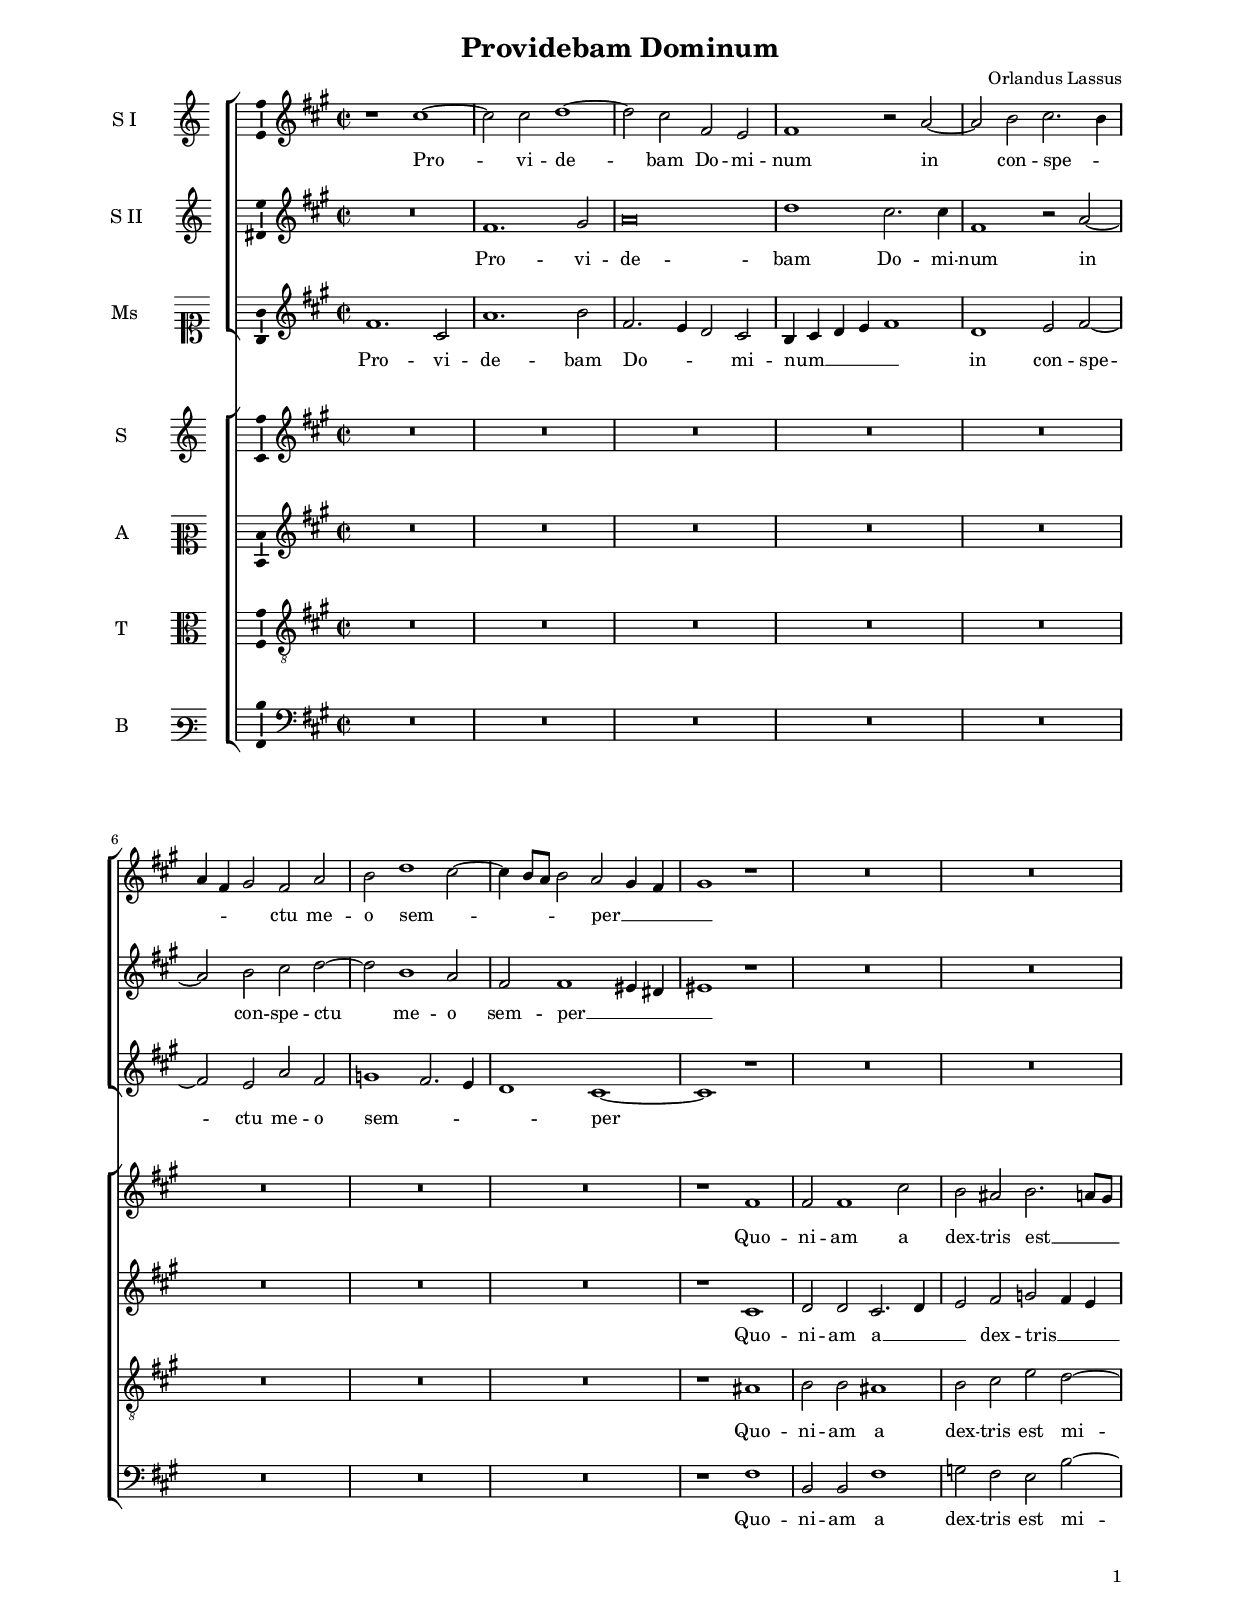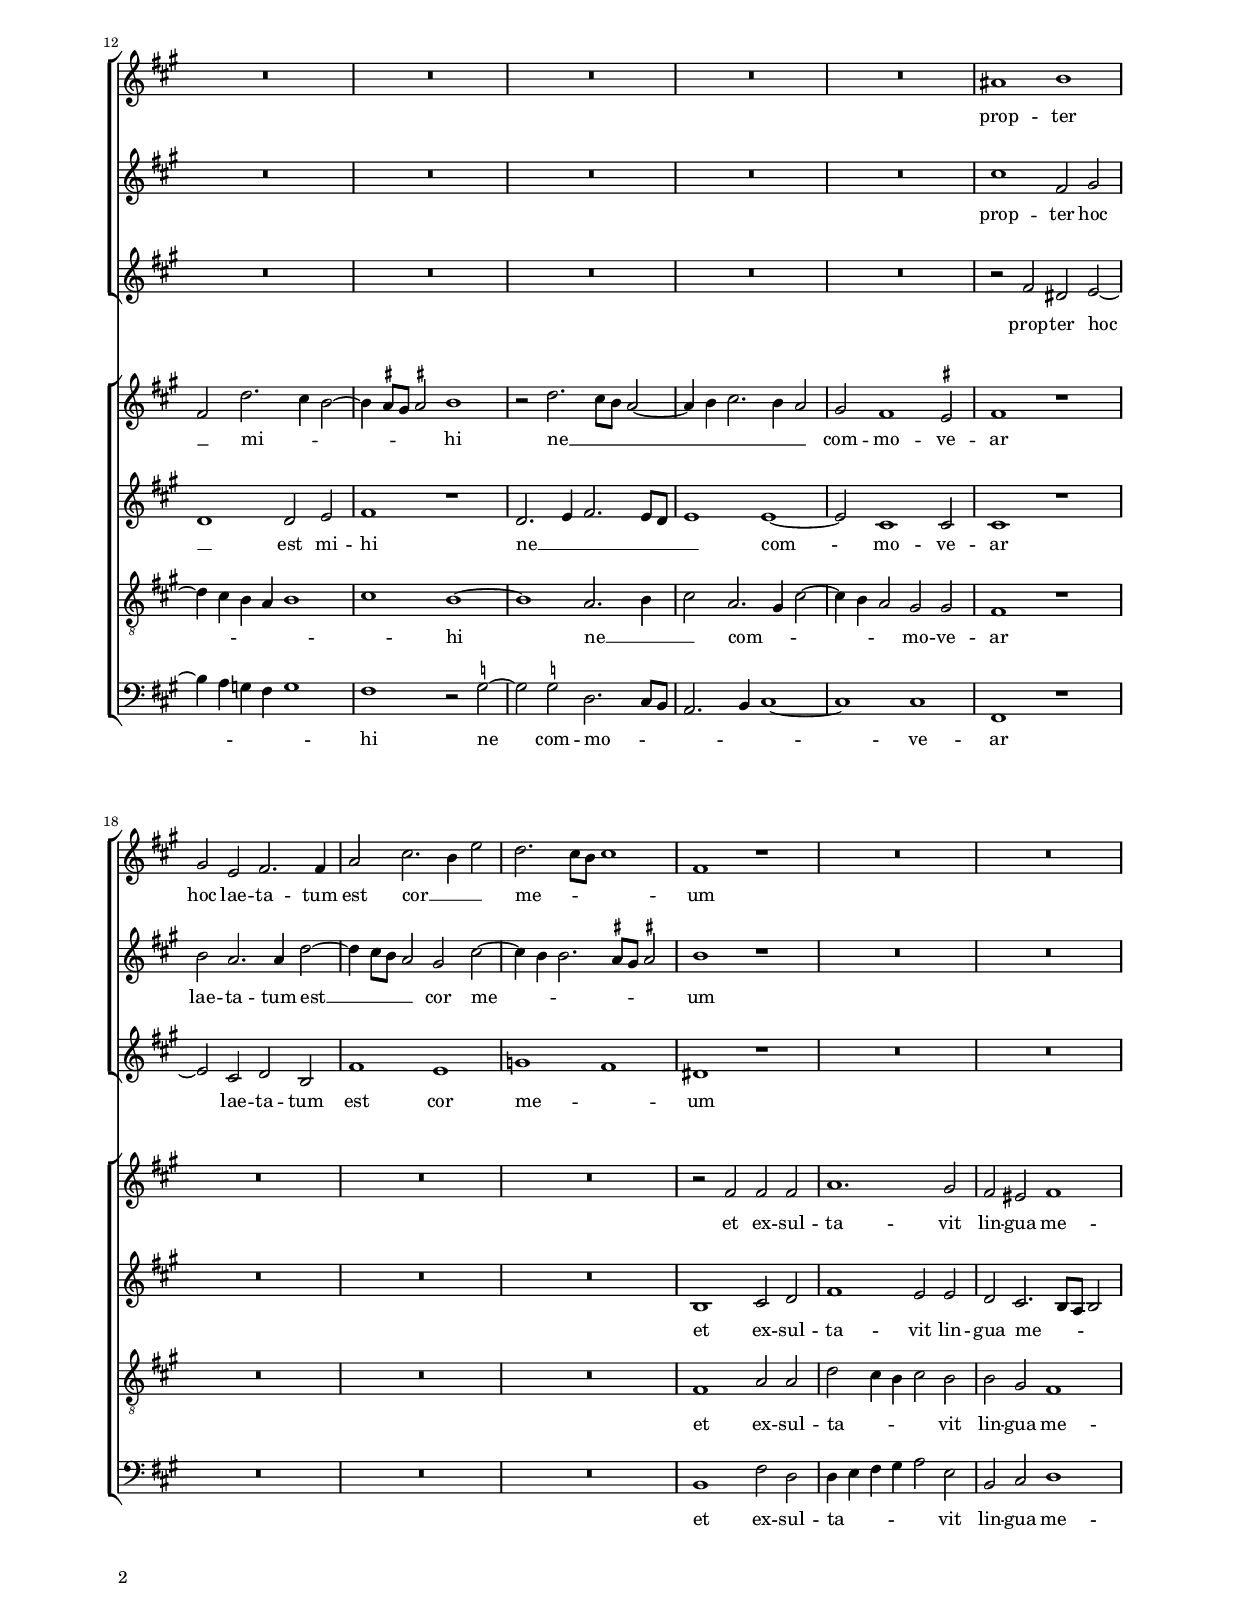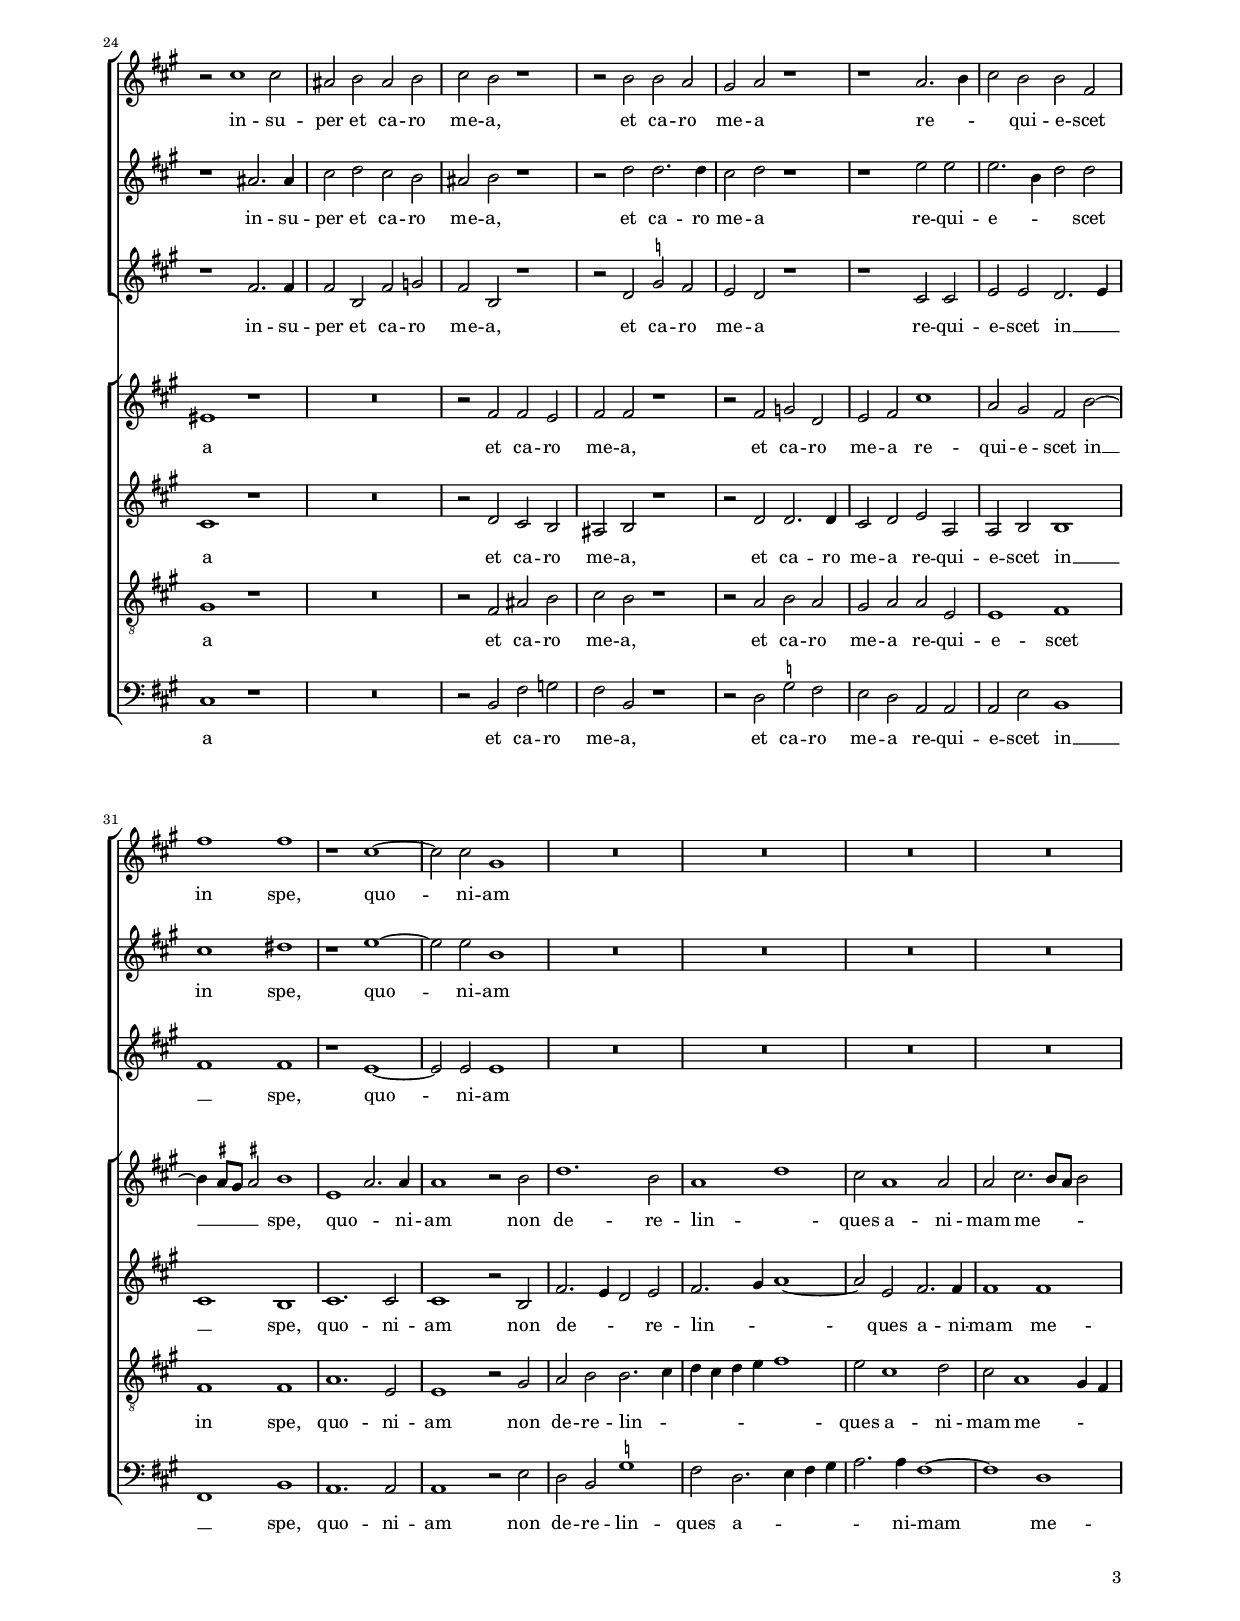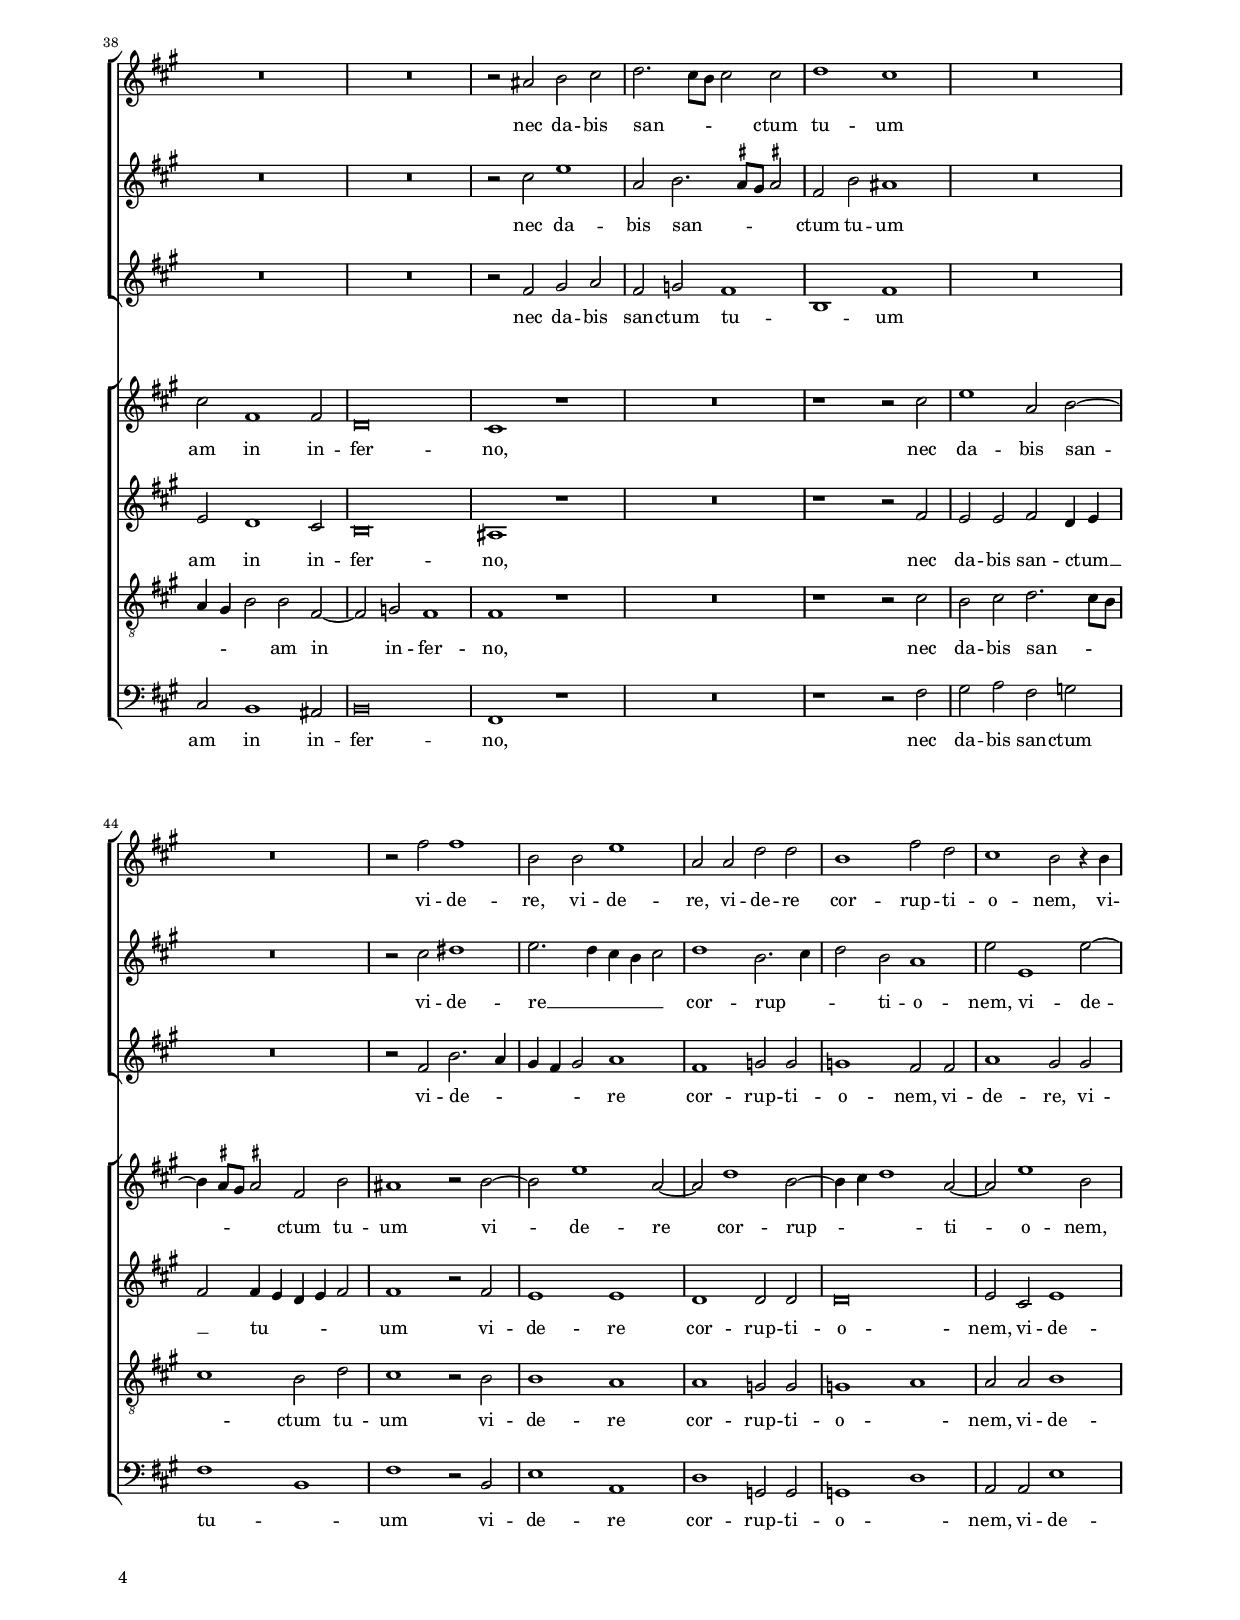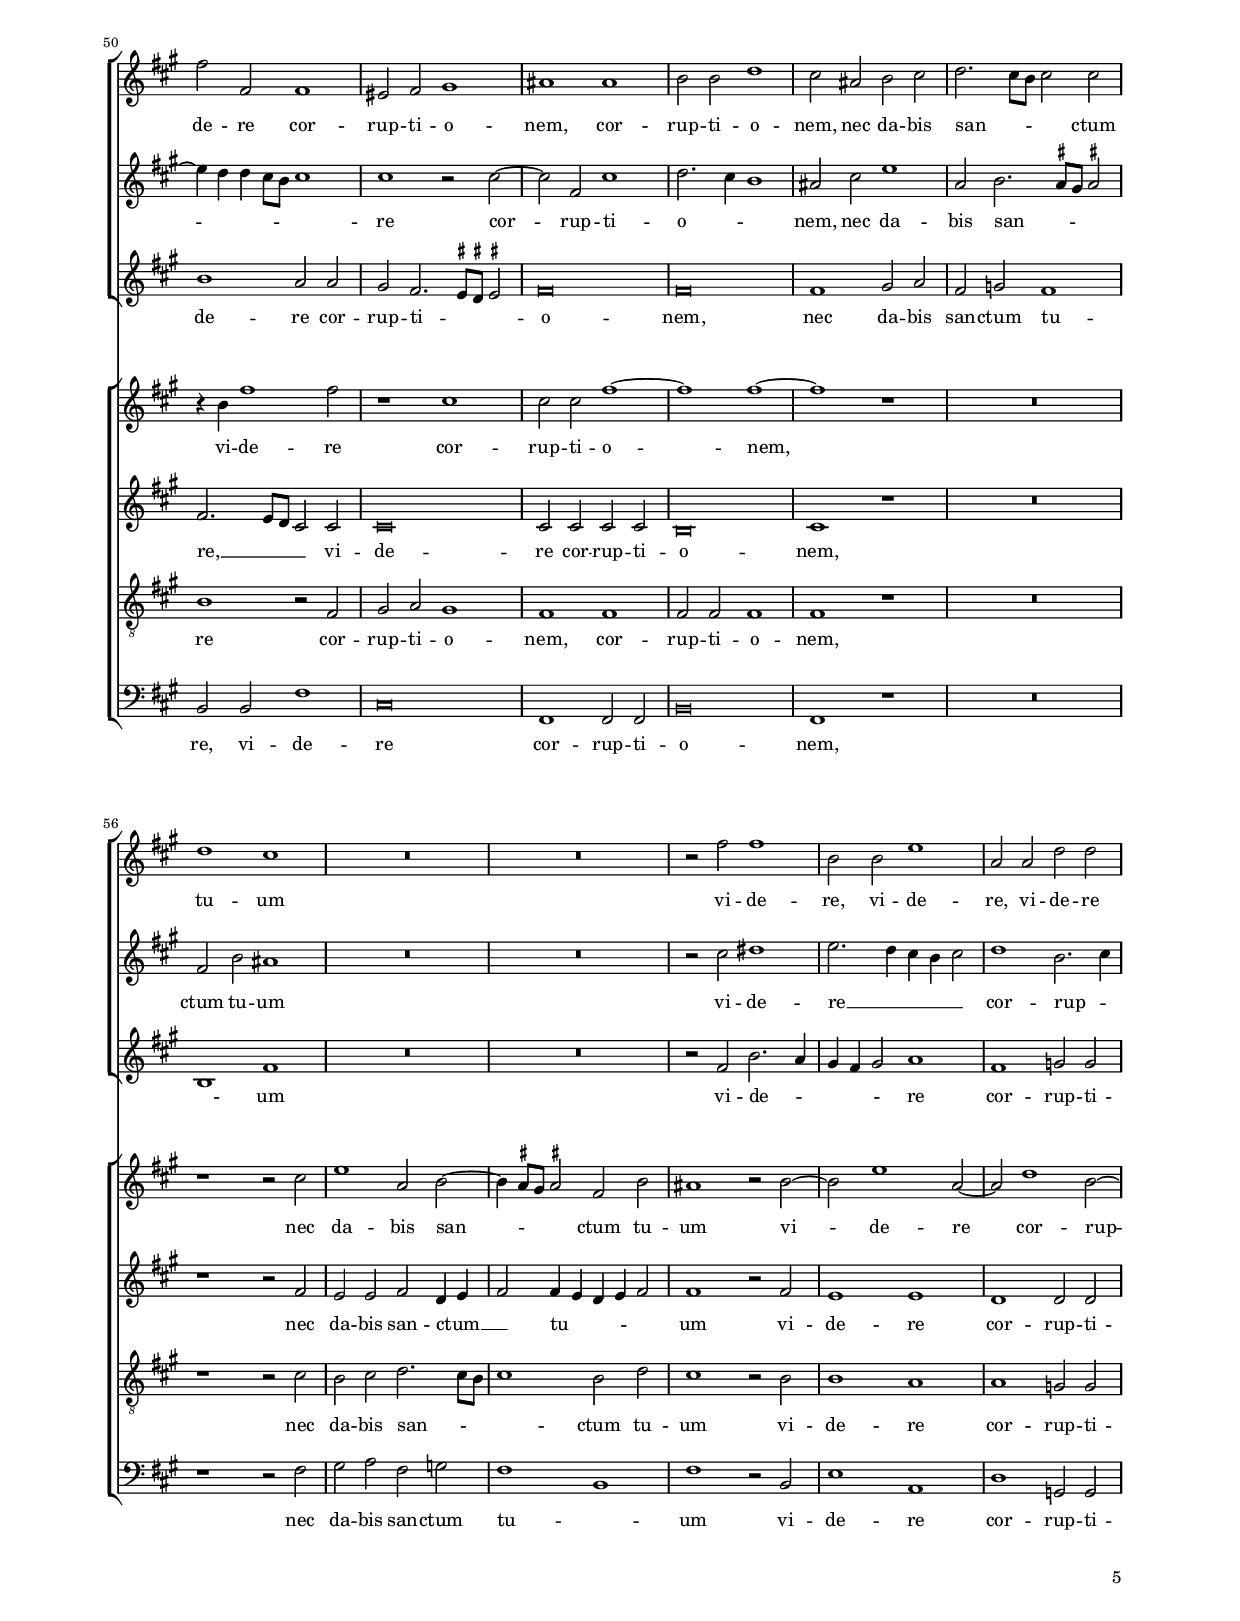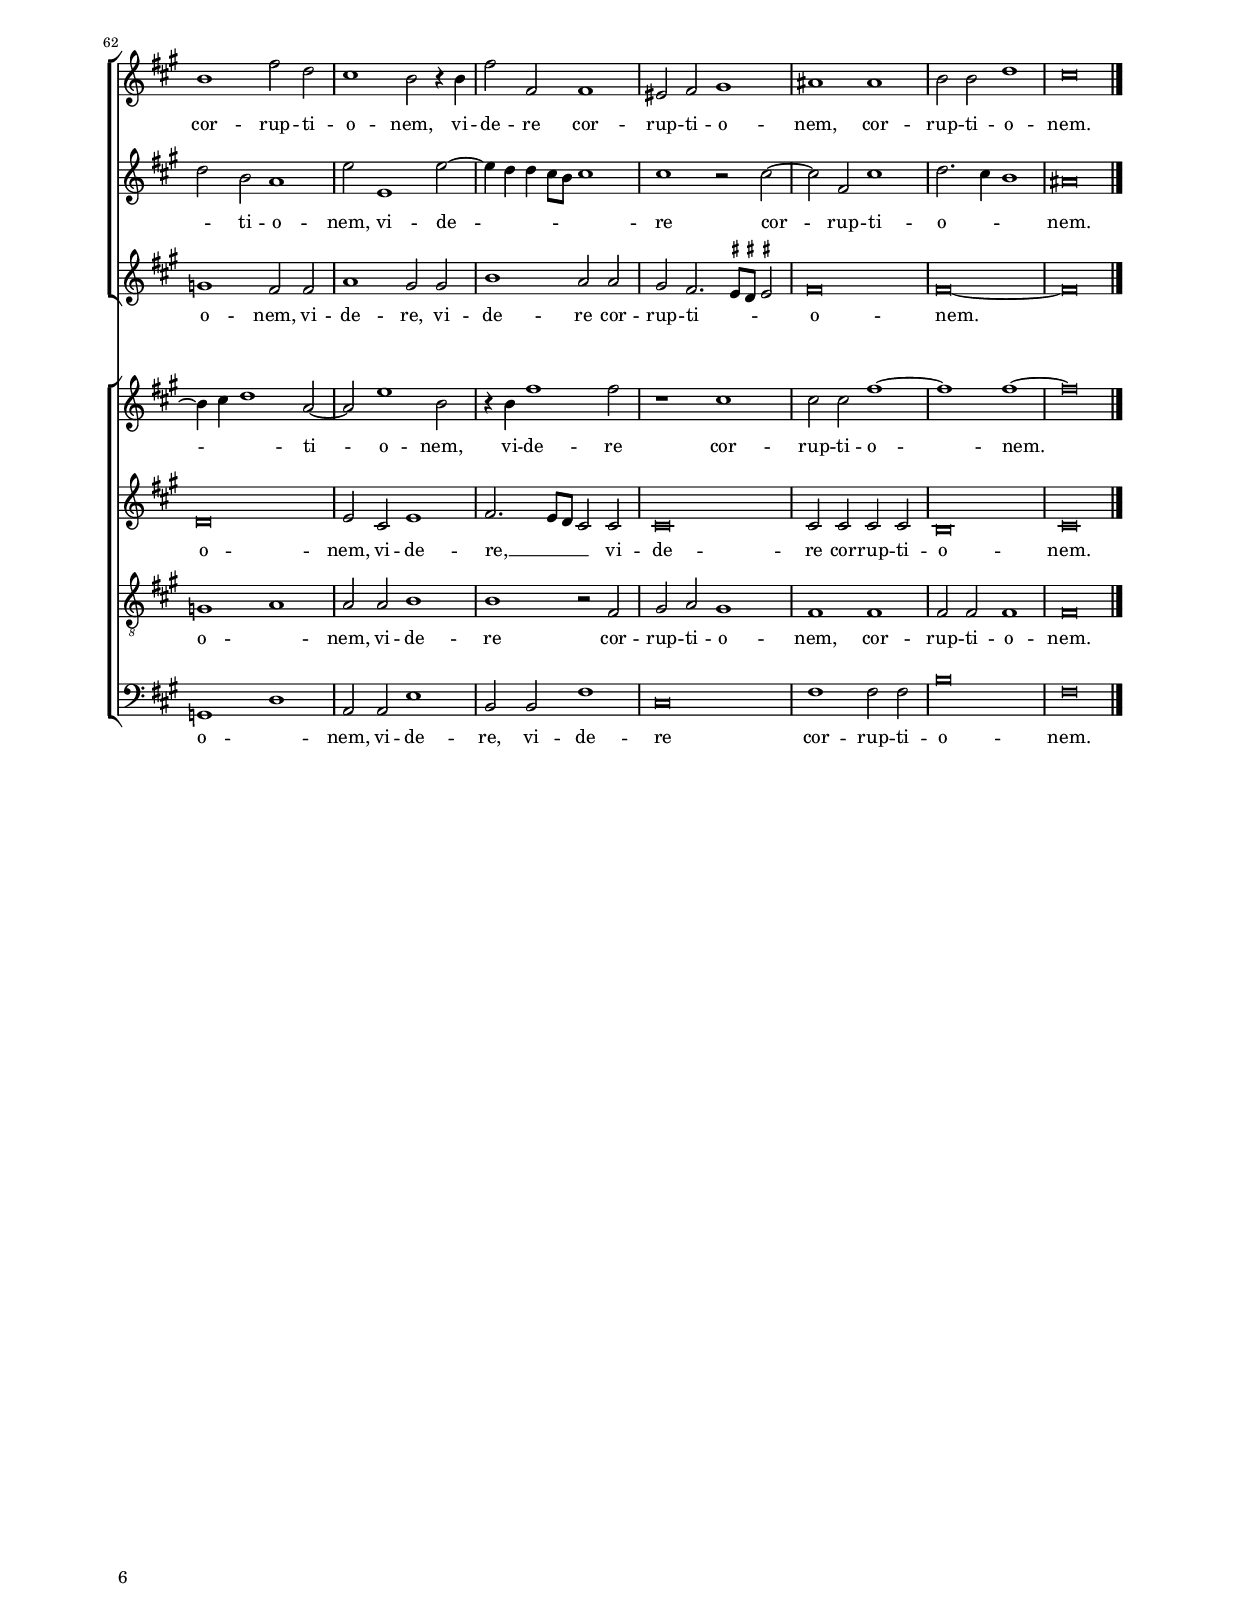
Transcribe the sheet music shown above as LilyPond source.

\header 
{
	title="Providebam Dominum"
	composer="Orlandus Lassus"
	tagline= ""
}

\version "2.24.1"
\language deutsch
#(set-global-staff-size 15)
% #(set-default-paper-size "letter")
#(ly:set-option 'point-and-click #f)


\paper
	{
	top-margin = 2 \cm
	bottom-margin = 1.4 \cm
	left-margin = 2 \cm
	right-margin = 2 \cm
	print-page-number = ##f
	ragged-bottom = ##f
	ragged-last-bottom = ##t
%	systems-per-page = 2
%	page-count = 6
	system-system-spacing = #'((basic-distance . 18) (minimum-distance . 14) (padding . 7) (strechability . 250))
	oddFooterMarkup=\markup   \fill-line { "" \fromproperty #'page:page-number-string }
	evenFooterMarkup=\markup  \fill-line { \fromproperty #'page:page-number-string "" }
	last-bottom-spacing = #'((basic-distance . 12) (minimum-distance . 7) (padding . 4))
	}


global =  
	{
	\key c \major
	\time 2/2 \set Score.measureLength = #(ly:make-moment 2/1)
	\skip 1*2*68 \bar "|."
	}

	ficta = { \once \set suggestAccidentals = ##t }
	
	forget = #(define-music-function (music) (ly:music?) #{
	\accidentalStyle forget
	$music
	\accidentalStyle default
	#})

	
incipitcantusprimus = \markup { \score {
	{
	\set Staff.instrumentName = \markup { \fontsize #1 "S I" }
	\key c \major
	\clef violin
	s4 \bar ""
	}
	\layout  {
	raggedright = ##t
	indent = 1.6 \cm
	line-width = 2.2\cm
	\context { \Staff \remove Time_signature_engraver }
	\override Staff.Clef.Y-extent = #'(0 . 0)
	}} \hspace #1 }
      
incipitaltusprimus = \markup { \score {
	{
	\set Staff.instrumentName = \markup { \fontsize #1 "S II" }
	\key c \major
	\clef violin
	s4 \bar ""
	}
	\layout  {
	raggedright = ##t
	indent = 1.6 \cm
	line-width = 2.2\cm
	\context { \Staff \remove Time_signature_engraver }
	\override Staff.Clef.Y-extent = #'(0 . 0)
	}} \hspace #1 }
      
incipittenorprimus = \markup { \score {
	{
	\set Staff.instrumentName = \markup { \fontsize #1 "Ms" }
	\key c \major
	\clef soprano
	s4 \bar ""
	}
	\layout  {
	raggedright = ##t
	indent = 1.6 \cm
	line-width = 2.2\cm
	\context { \Staff \remove Time_signature_engraver }
	\override Staff.Clef.Y-extent = #'(0 . 0)
	}} \hspace #1 }

    
incipitcantussecundus = \markup { \score {
	{
	\set Staff.instrumentName = \markup { \fontsize #1 "S" }
	\key c \major
	\clef violin
	s4 \bar ""
	}
	\layout  {
	raggedright = ##t
	indent = 1.6 \cm
	line-width = 2.2\cm
	\context { \Staff \remove Time_signature_engraver }
	\override Staff.Clef.Y-extent = #'(0 . 0)
	}} \hspace #1 }


incipitaltussecundus = \markup { \score {
	{
	\set Staff.instrumentName = \markup { \fontsize #1 "A" }
	\key c \major
	\clef mezzosoprano
	s4 \bar ""
	}
	\layout  {
	raggedright = ##t
	indent = 1.6 \cm
	line-width = 2.2\cm
	\context { \Staff \remove Time_signature_engraver }
	\override Staff.Clef.Y-extent = #'(0 . 0)
	}} \hspace #1 }


incipittenorsecundus = \markup { \score {
	{
	\set Staff.instrumentName = \markup { \fontsize #1 "T" }
	\key c \major
	\clef alto
	s4 \bar ""
	}
	\layout  {
	raggedright = ##t
	indent = 1.6 \cm
	line-width = 2.2\cm
	\context { \Staff \remove Time_signature_engraver }
	\override Staff.Clef.Y-extent = #'(0 . 0)
	}} \hspace #1 }	


incipitbassussecundus = \markup { \score {
	{
	\set Staff.instrumentName = \markup { \fontsize #1 "B" }
	\key c \major
	\clef varbaritone
	s4 \bar ""
	}
	\layout  {
	raggedright = ##t
	indent = 1.6 \cm
	line-width = 2.2\cm
	\context { \Staff \remove Time_signature_engraver }
	\override Staff.Clef.Y-extent = #'(0 . 0)
	}} \hspace #1 }


cantusprimus =  \relative c''
	{
	r1 e~
	e2 e f1~
	f2 e a, g
	a1 r2 c~
%5
	c2 d e2. d4 |
	c4 a h2 a c
	d2 f1 e2~
	e4 d8 c d2 c2 h4 a
	h1 r
%10
	R\breve |
	R\breve
	R\breve
	R\breve
	R\breve
%15
	R\breve |
	R\breve
	cis1 d
	h2 g a2. a4
	c2 e2. d4 g2
%20
	f2. e8 d e1 |
	a,1 r
	R\breve
	R\breve
	r2 e'1 e2
%25
	cis2 d cis d |
	e2 d r1
	r2 d d c
	h2 c r1
	r1 c2. d4
%30
	e2 d d a |
	a'1 a
	r1 e~
	e2 e h1
	R\breve
%35
	R\breve |
	R\breve
	R\breve
	R\breve
	R\breve
%40
	r2 cis d e |
	f2. e8 d e2 e
	f1 e
	R\breve
	R\breve
%45
	r2 a a1 |
	d,2 d g1
	c,2 c f f
	d1 a'2 f
	e1 d2 r4 d
%50
	a'2 a, a1 |
	gis2 a h1
	cis1 cis
	d2 d f1
	e2 cis d e
%55
	f2. e8 d e2 e |
	f1 e
	R\breve
	R\breve
	r2 a a1
%60
	d,2 d g1 |
	c,2 c f f
	d1 a'2 f
	e1 d2 r4 d
	a'2 a, a1
%65
	gis2 a h1 |
	cis1 cis
	d2 d f1
	e\breve |
	}

altusprimus =  \relative c'' 
	{
	R\breve
	a1. h2
	c\breve
	f1 e2. e4
%5
	a,1 r2 c~ |
	c2 d e f~
	f2 d1 c2
	a2 a1 gis4 fis
	gis1 r
%10
	R\breve |
	R\breve
	R\breve
	R\breve
	R\breve
%15
	R\breve |
	R\breve
	e'1 a,2 h
	d2 c2. c4 f2~
	f4 e8 d c2 h e~
%20
	e4 d d2. \ficta cis8 h \ficta cis!2 |
	d1 r
	R\breve
	R\breve
	r1 cis2. cis4
%25
	e2 f e d |
	cis2 d r1
	r2 f f2. f4
	e2 f r1
	r1 g2 g
%30
	g2. d4 f2 f |
	e1 fis
	r1 g~
	g2 g d1
	R\breve
%35
	R\breve |
	R\breve
	R\breve
	R\breve
	R\breve
%40
	r2 e g1 |
	c,2 d2. \ficta cis8 h \ficta cis!2
	a2 d cis1
	R\breve
	R\breve
%45
	r2 e fis1 |
	g2. f4 e d e2
	f1 d2. e4
	f2 d c1
	g'2 g,1 g'2~
%50
	g4 f f e8 d e1 |
	e1 r2 e~
	e2 a, e'1
	f2. e4 d1
	cis2 e g1
%55
	c,2 d2. \ficta cis8 h \ficta cis!2 |
	a2 d cis1
	R\breve
	R\breve
	r2 e fis1
%60
	g2. f4 e d e2 |
	f1 d2. e4
	f2 d c1
	g'2 g,1 g'2~
	g4 f f e8 d e1
%65
	e1 r2 e~ |
	e2 a, e'1
	f2. e4 d1
	cis\breve |
	}

tenorprimus =  \relative c''
	{
	a1. e2
	c'1. d2
	a2. g4 f2 e
	d4 e f g a1
%5
	f1 g2 a~ |
	a2 g c a
	b1 a2. g4
	f1 e~
	e1 r
%10
	R\breve |
	R\breve
	R\breve
	R\breve
	R\breve
%15
	R\breve |
	R\breve
	r2 a fis g~
	g2 e f d
	a'1 g
%20
	b1 a |
	fis1 r
	R\breve
	R\breve
	r1 a2. a4
%25
	a2 d, a' b |
	a2 d, r1
	r2 f \ficta b a
	g2 f r1
	r1 e2 e
%30
	g2 g f2. g4 |
	a1 a
	r1 g~
	g2 g g1
	R\breve
%35
	R\breve |
	R\breve
	R\breve
	R\breve
	R\breve
%40
	r2 a h c |
	a2 b a1
	d,1 a'
	R\breve
	R\breve
%45
	r2 a d2. c4 |
	h4 a h2 c1
	a1 b2 b
	b1 a2 a
	c1 h2 h
%50
	d1 c2 c |
	h2 a2. \ficta gis8 \ficta fis \ficta gis!2
	a\breve
	a\breve
	a1 h2 c
%55
	a2 b a1 |
	d,1 a'
	R\breve
	R\breve
	r2 a d2. c4
%60
	h4 a h2 c1 |
	a1 b2 b
	b1 a2 a
	c1 h2 h
	d1 c2 c
%65
	h2 a2. \ficta gis8 \ficta fis \ficta gis!2 |
	a\breve
	a\breve~
	a\breve |
	}


cantussecundus =  \relative c''
	{
	R\breve
	R\breve
	R\breve
	R\breve
%5
	R\breve |
	R\breve
	R\breve
	R\breve
	r1 a
%10
	a2 a1 e'2 |
	d2 cis d2. c8 h
	a2 f'2. e4 d2~
	d4 \ficta cis8 h \ficta cis!2 d1
	r2 f2. e8 d c2~
%15
	c4 d e2. d4 c2 |
	h2 a1 \ficta gis2
	a1 r
	R\breve
	R\breve
%20
	R\breve |
	r2 a a a
	c1. h2
	a2 gis a1
	gis1 r
%25
	R\breve |
	r2 a a g
	a2 a r1
	r2 a b f
	g2 a e'1
%30
	c2 h a d~ |
	d4 \ficta cis8 h \ficta cis!2 d1
	g,1 c2. c4
	c1 r2 d
	f1. d2 |
%35
	c1 f |
	e2 c1 c2
	c2 e2. d8 c d2
	e2 a,1 a2
	f\breve
%40
	e1 r |
	R\breve
	r1 r2 e'
	g1 c,2 d~
	d4 \ficta cis8 h \ficta cis!2 a d
%45
	cis1 r2 d~ |
	d2 g1 c,2~
	c2 f1 d2~
	d4 e f1 c2~
	c2 g'1 d2
%50
	r4 d a'1 a2 |
	r1 e
	e2 e a1~
	a1 a~
	a1 r
%55
	R\breve |
	r1 r2 e
	g1 c,2 d~
	d4 \ficta cis8 h \ficta cis!2 a d
	cis1 r2 d~
%60
	d2 g1 c,2~ |
	c2 f1 d2~
	d4 e f1 c2~
	c2 g'1 d2
	r4 d a'1 a2
%65
	r1 e |
	e2 e a1~
	a1 a~
	a\breve |
	}

altussecundus =  \relative c'
	{
	R\breve
	R\breve
	R\breve
	R\breve
%5
	R\breve |
	R\breve
	R\breve
	R\breve
	r1 e
%10
	f2 f e2. f4 |
	g2 a b a4 g
	f1 f2 g
	a1 r
	f2. g4 a2. g8 f
%15
	g1 g~ |
	g2 e1 e2
	e1 r
	R\breve
	R\breve
%20
	R\breve |
	d1 e2 f
	a1 g2 g
	f2 e2. d8 c d2
	e1 r
%25
	R\breve |
	r2 f e d
	cis2 d r1
	r2 f f2. f4
	e2 f g c,
%30
	c2 d d1 |
	e1 d
	e1. e2
	e1 r2 d
	a'2. g4 f2 g
%35
	a2. h4 c1~ |
	c2 g a2. a4
	a1 a
	g2 f1 e2
	d\breve
%40
	cis1 r |
	R\breve
	r1 r2 a'
	g2 g a f4 g
	a2 a4 g f g a2
%45
	a1 r2 a |
	g1 g
	f1 f2 f
	f\breve
	g2 e g1
%50
	a2. g8 f e2 e |
	e\breve
	e2 e e e
	d\breve
	e1 r
%55
	R\breve |
	r1 r2 a
	g2 g a f4 g
	a2 a4 g f g a2
	a1 r2 a
%60
	g1 g |
	f1 f2 f
	f\breve
	g2 e g1
	a2. g8 f e2 e
%65
	e\breve |
	e2 e e e
	d\breve
	e\breve |
	}

tenorsecundus =  \relative c'
	{
	R\breve
	R\breve
	R\breve
	R\breve
%5
	R\breve |
	R\breve
	R\breve
	R\breve
	r1 cis
%10
	d2 d cis1 |
	d2 e g f~
	f4 e d c d1
	e1 d~
	d1 c2. d4
%15
	e2 c2. h4 e2~ |
	e4 d c2 h h
	a1 r
	R\breve
	R\breve
%20
	R\breve |
	a1 c2 c
	f2 e4 d e2 d
	d2 h a1
	h1 r
%25
	R\breve |
	r2 a cis d
	e2 d r1
	r2 c d c
	h2 c c g
%30
	g1 a |
	a1 a
	c1. g2
	g1 r2 h
	c2 d d2. e4
%35
	f4 e f g a1 |
	g2 e1 f2
	e2 c1 h4 a
	c4 h d2 d a~
	a2 b a1
%40
	a1 r |
	R\breve
	r1 r2 e'
	d2 e f2. e8 d
	e1 d2 f
%45
	e1 r2 d |
	d1 c
	c1 b2 b
	b1 c
	c2 c d1
%50
	d1 r2 a |
	h2 c h1
	a1 a
	a2 a a1
	a1 r
%55
	R\breve |
	r1 r2 e'
	d2 e f2. e8 d
	e1 d2 f
	e1 r2 d
%60
	d1 c |
	c1 b2 b
	b1 c
	c2 c d1
	d1 r2 a
%65
	h2 c h1 |
	a1 a
	a2 a a1
	a\breve |
	}

bassussecundus =  \relative c
	{
	R\breve
	R\breve
	R\breve
	R\breve
%5
	R\breve |
	R\breve
	R\breve
	R\breve
	r1 a'
%10
	d,2 d a'1 |
	b2 a g d'~
	d4 c b a b1
	a1 r2 \ficta b~
	\ficta b2 \ficta b! f2. e8 d 
%15
	c2. d4 e1~ |
	e1 e
	a,1 r
	R\breve
	R\breve
%20
	R\breve |
	d1 a'2 f
	f4 g a h c2 g
	d2 e f1
	e1 r
%25
	R\breve |
	r2 d a' b
	a2 d, r1
	r2 f \ficta b a
	g2 f c c
%30
	c2 g' d1 |
	a1 d
	c1. c2
	c1 r2 g'
	f2 d \ficta b'1
%35
	a2 f2. g4 a h |
	c2. c4 a1~
	a1 f
	e2 d1 cis2
	d\breve
%40
	a1 r |
	R\breve
	r1 r2 a'
	h2 c a b
	a1 d,
%45
	a'1 r2 d, |
	g1 c,
	f1 b,2 b
	b1 f'
	c2 c g'1
%50
	d2 d a'1 |
	e\breve
	a,1 a2 a
	d\breve
	a1 r
%55
	R\breve |
	r1 r2 a'
	h2 c a b
	a1 d,
	a'1 r2 d,
%60
	g1 c, |
	f1 b,2 b
	b1 f'
	c2 c g'1
	d2 d a'1
%65
	e\breve |
	a1 a2 a
	d\breve
	a\breve |
	}


lyricscantusprimus = \lyricmode {
	Pro -- vi -- de -- bam Do -- mi -- num
	in con -- spe -- _ _ _ _ ctu me -- o sem -- _ _ _ _ per __ _ _ _
	prop -- ter hoc lae -- ta -- tum est cor __ _ _ me -- _ _ _ um
	in -- su -- per et ca -- ro me -- a,
	et ca -- ro me -- a re -- _ _ qui -- e -- scet in spe,
	quo -- ni -- am
	nec da -- bis san -- _ _ _ ctum tu -- um
	vi -- de -- re,
	vi -- de -- re,
	vi -- de -- re cor -- rup -- ti -- o -- nem,
	vi -- de -- re cor -- rup -- ti -- o -- nem,
	cor -- rup -- ti -- o -- nem,
	nec da -- bis san -- _ _ _ ctum tu -- um
	vi -- de -- re,
	vi -- de -- re,
	vi -- de -- re cor -- rup -- ti -- o -- nem,
	vi -- de -- re cor -- rup -- ti -- o -- nem,
	cor -- rup -- ti -- o -- nem.
	}


lyricsaltusprimus = \lyricmode {
	Pro -- vi -- de -- bam Do -- mi -- num
	in con -- spe -- ctu me -- o sem -- per __ _ _ _
	prop -- ter hoc lae -- ta -- tum est __ _ _ _ cor me -- _ _ _ _ _ um
	in -- su -- per et ca -- ro me -- a,
	et ca -- ro me -- a re -- qui -- e -- _ _ scet in spe,
	quo -- ni -- am
	nec da -- bis san -- _ _ _ ctum tu -- um
	vi -- de -- re __ _ _ _ _ cor -- rup -- _ _ ti -- o -- nem,
	vi -- de -- _ _ _ _ _ re cor -- rup -- ti -- o -- _ _ nem,
	nec da -- bis san -- _ _ _ ctum tu -- um
	vi -- de -- re __ _ _ _ _ cor -- rup -- _ _ ti -- o -- nem,
	vi -- de -- _ _ _ _ _ re cor -- rup -- ti -- o -- _ _ nem.
	}


lyricstenorprimus = \lyricmode {
	Pro -- vi -- de -- bam Do -- _ _ mi -- num __ _ _ _ _
	in con -- spe -- ctu me -- o sem -- _ _ _ per
	prop -- ter hoc lae -- ta -- tum est cor me -- _ um
	in -- su -- per et ca -- ro me -- a,
	et ca -- ro me -- a re -- qui -- e -- scet in __ _ _ spe,
	quo -- ni -- am
	nec da -- bis san -- ctum tu -- _ um
	vi -- de -- _ _ _ _ re cor -- rup -- ti -- o -- nem,
	vi -- de -- re,
	vi -- de -- re cor -- rup -- ti -- _ _ _ o -- nem,
	nec da -- bis san -- ctum tu -- _ um
	vi -- de -- _ _ _ _ re cor -- rup -- ti -- o -- nem,
	vi -- de -- re,
	vi -- de -- re cor -- rup -- ti -- _ _ _ o -- nem.
	}



lyricscantussecundus = \lyricmode {
	Quo -- ni -- am a dex -- tris est __ _ _ _ mi -- _ _ _ _ _ hi
	ne __ _ _ _ _ _ _ _ com -- mo -- ve -- ar
	et ex -- sul -- ta -- vit lin -- gua me -- a
	et ca -- ro me -- a,
	et ca -- ro me -- a
	re -- qui -- e -- scet in __ _ _ _ spe,
	quo -- _ ni -- am non de -- re -- lin -- _ ques a -- ni -- mam me -- _ _ _ am in in -- fer -- no,
	nec da -- bis san -- _ _ _ ctum tu -- um
	vi -- de -- re cor -- rup -- _ _ ti -- o -- nem,
	vi -- de -- re cor -- rup -- ti -- o -- nem,
	nec da -- bis san -- _ _ _ ctum tu -- um
	vi -- de -- re cor -- rup -- _ _ ti -- o -- nem,
	vi -- de -- re cor -- rup -- ti -- o -- nem.
	}


lyricsaltussecundus = \lyricmode {
	Quo -- ni -- am a __ _ _ dex -- tris __ _ _ _ est mi -- hi
	ne __ _ _ _ _ _ com -- mo -- ve -- ar
	et ex -- sul -- ta -- vit lin -- gua me -- _ _ _ a
	et ca -- ro me -- a,
	et ca -- ro me -- a
	re -- qui -- e -- scet in __ _ spe,
	quo -- ni -- am non de -- _ _ re -- lin -- _ _ ques a -- ni -- mam me -- am in in -- fer -- no,
	nec da -- bis san -- ctum __ _ _ tu -- _ _ _ _ um
	vi -- de -- re cor -- rup -- ti -- o -- nem,
	vi -- de -- re, __ _ _ _ 
	vi -- de -- re cor -- rup -- ti -- o -- nem,
	nec da -- bis san -- ctum __ _ _ tu -- _ _ _ _ um
	vi -- de -- re cor -- rup -- ti -- o -- nem,
	vi -- de -- re, __ _ _ _ 
	vi -- de -- re cor -- rup -- ti -- o -- nem.
	}
	

lyricstenorsecundus = \lyricmode {
	Quo -- ni -- am a dex -- tris est mi -- _ _ _ _ _ hi
	ne __ _ _ com -- _ _ _ _ mo -- ve -- ar
	et ex -- sul -- ta -- _ _ _ vit lin -- gua me -- a
	et ca -- ro me -- a,
	et ca -- ro me -- a
	re -- qui -- e -- scet in spe,
	quo -- ni -- am non de -- re -- lin -- _ _ _ _ _ _ ques a -- ni -- mam me -- _ _ _ _ _ am in in -- fer -- no,
	nec da -- bis san -- _ _ _ ctum tu -- um
	vi -- de -- re cor -- rup -- ti -- o -- _ nem,
	vi -- de -- re cor -- rup -- ti -- o -- nem,
	cor -- rup -- ti -- o -- nem,
	nec da -- bis san -- _ _ _ ctum tu -- um
	vi -- de -- re cor -- rup -- ti -- o -- _ nem,
	vi -- de -- re cor -- rup -- ti -- o -- nem,
	cor -- rup -- ti -- o -- nem.
	}


lyricsbassussecundus = \lyricmode {
	Quo -- ni -- am a dex -- tris est mi -- _ _ _ _ hi
	ne com -- mo -- _ _ _ _ _ ve -- ar
	et ex -- sul -- ta -- _ _ _ _ vit lin -- gua me -- a
	et ca -- ro me -- a,
	et ca -- ro me -- a
	re -- qui -- e -- scet in __ _ spe,
	quo -- ni -- am non de -- re -- lin -- ques a -- _ _ _ _ ni -- mam me -- am in in -- fer -- no,
	nec da -- bis san -- ctum tu -- _ um
	vi -- de -- re cor -- rup -- ti -- o -- _ nem,
	vi -- de -- re,
	vi -- de -- re cor -- rup -- ti -- o -- nem,
	nec da -- bis san -- ctum tu -- _ um
	vi -- de -- re cor -- rup -- ti -- o -- _ nem,
	vi -- de -- re,
	vi -- de -- re cor -- rup -- ti -- o -- nem.
	}


\score
{
	\transpose c a, {
	<<
	\new ChoirStaff \with { \override StaffGrouper.staffgroup-staff-spacing.basic-distance = #15 
				\override StaffGrouper.staff-staff-spacing.basic-distance = #12 }
	<<
	
	\new Staff << \global
	\new Voice="v1" {
		\set Staff.instrumentName=\incipitcantusprimus
		\set Staff.midiInstrument = "reed organ"
		\clef violin
		\cantusprimus }
	\new Lyrics \lyricsto "v1" {\lyricscantusprimus }
	>>
	
	\new Staff << \global
	\new Voice="v2" {
		\set Staff.instrumentName=\incipitaltusprimus
		\set Staff.midiInstrument = "reed organ"
		\clef violin 
		\altusprimus }
	\new Lyrics \lyricsto "v2" {\lyricsaltusprimus }
	>>
	
	\new Staff << \global
	\new Voice="v3" {
		\set Staff.instrumentName=\incipittenorprimus
		\set Staff.midiInstrument = "reed organ"
		\clef violin
		\tenorprimus }
	\new Lyrics \lyricsto "v3" {\lyricstenorprimus }
	>>
	>>
	
	\new ChoirStaff \with { \override StaffGrouper.staff-staff-spacing.basic-distance = #12 }
	<<
	
	\new Staff << \global
	\new Voice="v5" {
		\set Staff.instrumentName=\incipitcantussecundus
		\set Staff.midiInstrument = "church organ"
		\clef violin
		\cantussecundus }
	\new Lyrics \lyricsto "v5" {\lyricscantussecundus }
	>>
	
	\new Staff << \global
	\new Voice="v6" {
		\set Staff.instrumentName=\incipitaltussecundus
		\set Staff.midiInstrument = "church organ"
		\clef violin 
		\altussecundus }
	\new Lyrics \lyricsto "v6" {\lyricsaltussecundus }
	>>
	
	\new Staff << \global
	\new Voice="v7" {
		\set Staff.instrumentName=\incipittenorsecundus
		\set Staff.midiInstrument = "church organ"
		\clef "G_8"
		\tenorsecundus }
	\new Lyrics \lyricsto "v7" {\lyricstenorsecundus }
	>>
	
	\new Staff << \global
	\new Voice="v8" {
		\set Staff.instrumentName=\incipitbassussecundus
		\set Staff.midiInstrument = "church organ"
		\clef bass 
		\bassussecundus }
	\new Lyrics \lyricsto "v8" {\lyricsbassussecundus}
	>>
	>>
>>
	} % transpose

\layout
	{
	indent = 2 \cm
	\context { \Lyrics \override VerticalAxisGroup.nonstaff-relatedstaff-spacing.padding = #1.5 }
%	\context { \Lyrics \override LyricText.font-size = #1 }
	\context { \Score \override BarNumber.padding = #2 }
	\context { \Voice \override NoteHead.style = #'baroque }
	\context { \Staff \consists Ambitus_engraver }
	\context { \Staff \override TimeSignature.break-visibility = #end-of-line-invisible }
	}

\midi
	{
	 \tempo 2 = 85
	}
      
}

% EOF
